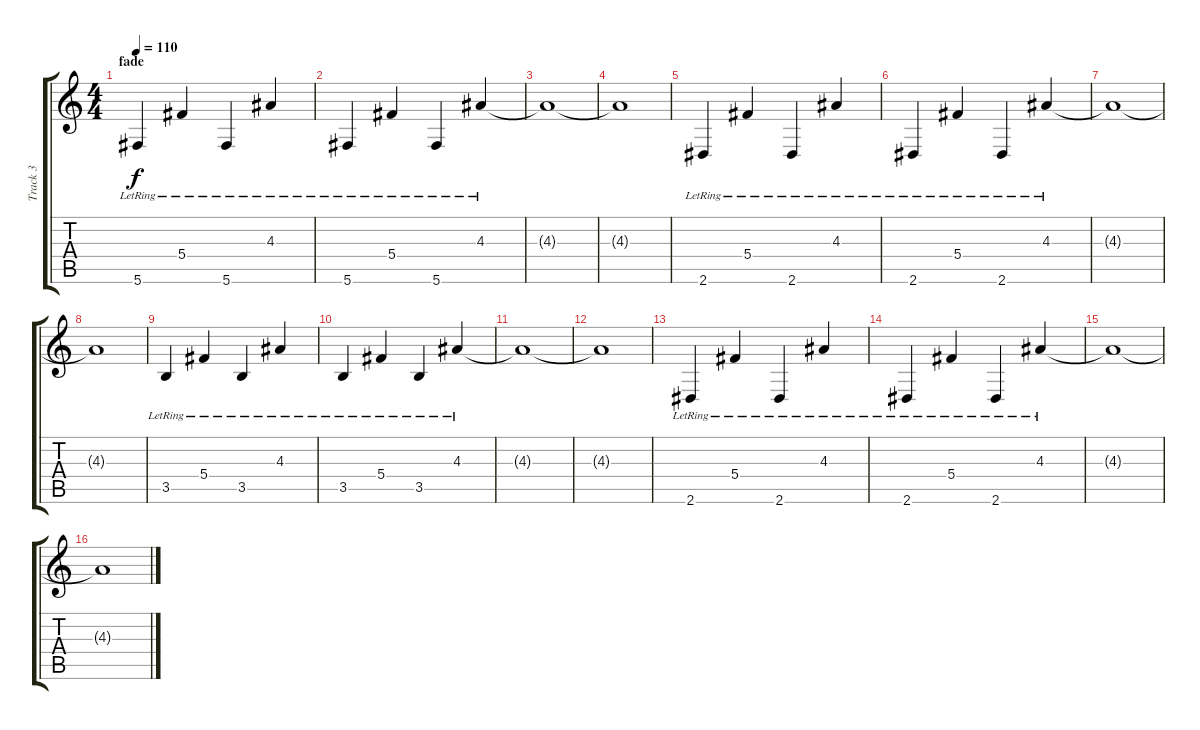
\track ("Track 3" "Track 3") {instrument electricguitarjazz}
\staff {score tabs}
\tuning (Eb4 Bb3 Gb3 Db3 Ab2 Db2) {hide}
\ts (4 4)
\section ("" "fade")
\tempo 110
\clef g2
\ks c
5.6{lr}.4{dy f} 5.4{lr}.4 5.6{lr}.4 4.3{lr}.4 |
5.6{lr}.4 5.4{lr}.4 5.6{lr}.4 4.3{lr}.4 |
4.3{t}.1 |
4.3{t}.1 |
2.6{lr}.4 5.4{lr}.4 2.6{lr}.4 4.3{lr}.4 |
2.6{lr}.4 5.4{lr}.4 2.6{lr}.4 4.3{lr}.4 |
4.3{t}.1 |
4.3{t}.1 |
3.5{lr}.4 5.4{lr}.4 3.5{lr}.4 4.3{lr}.4 |
3.5{lr}.4 5.4{lr}.4 3.5{lr}.4 4.3{lr}.4 |
4.3{t}.1 |
4.3{t}.1 |
2.6{lr}.4 5.4{lr}.4 2.6{lr}.4 4.3{lr}.4 |
2.6{lr}.4 5.4{lr}.4 2.6{lr}.4 4.3{lr}.4 |
4.3{t}.1 |
4.3{t}.1
